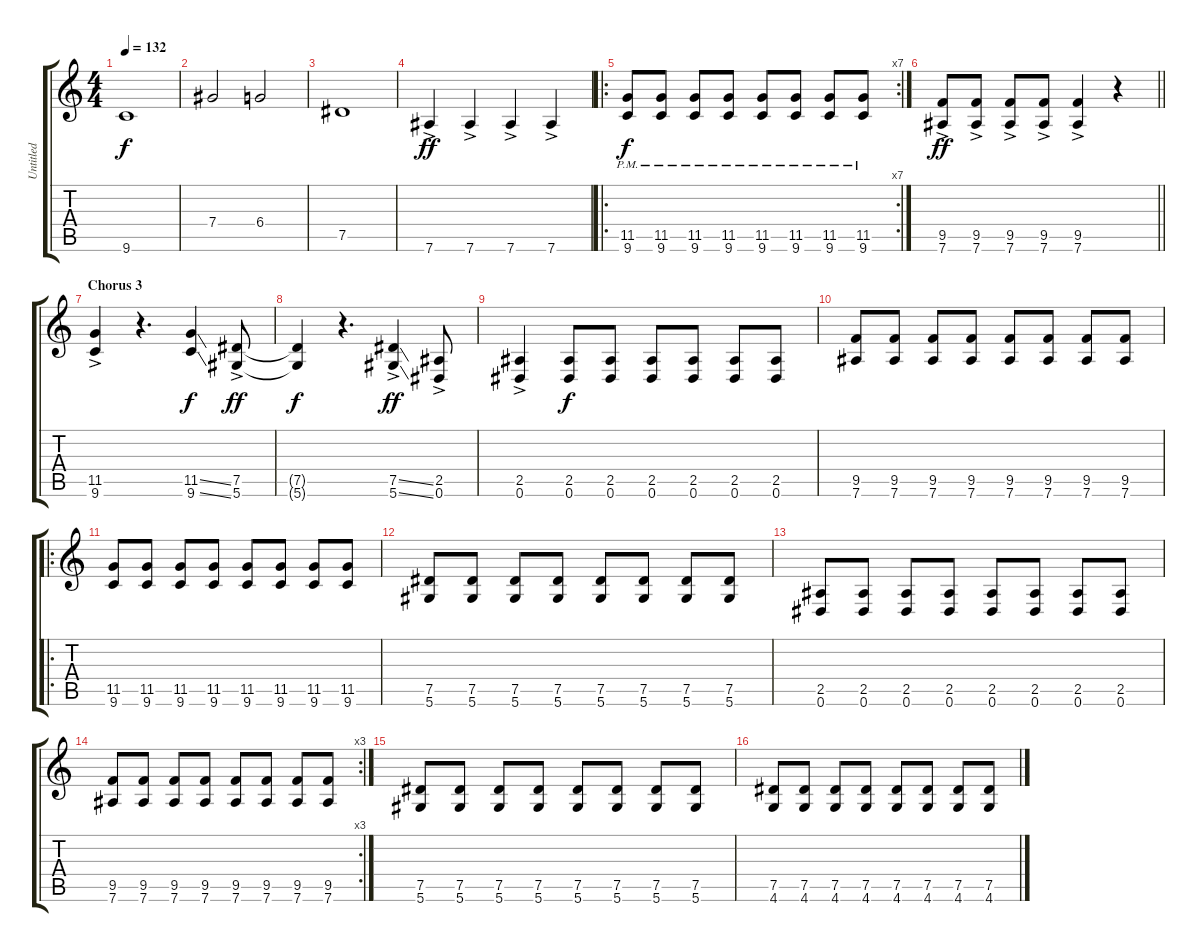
\track ("Untitled" "Untitled") {instrument overdrivenguitar}
\staff {score tabs}
\tuning (Eb4 Bb3 Gb3 Db3 Ab2 Eb2) {hide}
\ts (4 4)
\tempo 132
\clef g2
\ks c
9.6.1{dy f} |
7.4.2 6.4.2 |
7.5.1 |
7.6{ac}.4{dy ff} 7.6{ac}.4 7.6{ac}.4 7.6{ac}.4 |
\ro
\rc 7
(11.5{pm} 9.6{pm}).8{dy f} (11.5{pm} 9.6{pm}).8 (11.5{pm} 9.6{pm}).8 (11.5{pm} 9.6{pm}).8 (11.5{pm} 9.6{pm}).8 (11.5{pm} 9.6{pm}).8 (11.5{pm} 9.6{pm}).8 (11.5{pm} 9.6{pm}).8 |
\barLineRight lightlight
(9.5{ac} 7.6{ac}).8{dy ff} (9.5{ac} 7.6{ac}).8 (9.5{ac} 7.6{ac}).8 (9.5{ac} 7.6{ac}).8 (9.5{ac} 7.6{ac}).4 r.4 |
\section ("" "Chorus 3")
(11.5{ac} 9.6{ac}).4 r.4{d} (11.5{ss} 9.6{ss}).4{dy f} (7.5{ac} 5.6{ac}).8{dy ff} |
(7.5{t} 5.6{t}).4{dy f} r.4{d} (7.5{ss ac} 5.6{ss ac}).4{dy ff} (2.5{ac} 0.6{ac}).8 |
(2.5{ac} 0.6{ac}).4 (2.5 0.6).8{dy f} (2.5 0.6).8 (2.5 0.6).8 (2.5 0.6).8 (2.5 0.6).8 (2.5 0.6).8 |
(9.5 7.6).8 (9.5 7.6).8 (9.5 7.6).8 (9.5 7.6).8 (9.5 7.6).8 (9.5 7.6).8 (9.5 7.6).8 (9.5 7.6).8 |
\ro
(11.5 9.6).8 (11.5 9.6).8 (11.5 9.6).8 (11.5 9.6).8 (11.5 9.6).8 (11.5 9.6).8 (11.5 9.6).8 (11.5 9.6).8 |
(7.5 5.6).8 (7.5 5.6).8 (7.5 5.6).8 (7.5 5.6).8 (7.5 5.6).8 (7.5 5.6).8 (7.5 5.6).8 (7.5 5.6).8 |
(2.5 0.6).8 (2.5 0.6).8 (2.5 0.6).8 (2.5 0.6).8 (2.5 0.6).8 (2.5 0.6).8 (2.5 0.6).8 (2.5 0.6).8 |
\rc 3
(9.5 7.6).8 (9.5 7.6).8 (9.5 7.6).8 (9.5 7.6).8 (9.5 7.6).8 (9.5 7.6).8 (9.5 7.6).8 (9.5 7.6).8 |
(7.5 5.6).8 (7.5 5.6).8 (7.5 5.6).8 (7.5 5.6).8 (7.5 5.6).8 (7.5 5.6).8 (7.5 5.6).8 (7.5 5.6).8 |
(7.5 4.6).8 (7.5 4.6).8 (7.5 4.6).8 (7.5 4.6).8 (7.5 4.6).8 (7.5 4.6).8 (7.5 4.6).8 (7.5 4.6).8
